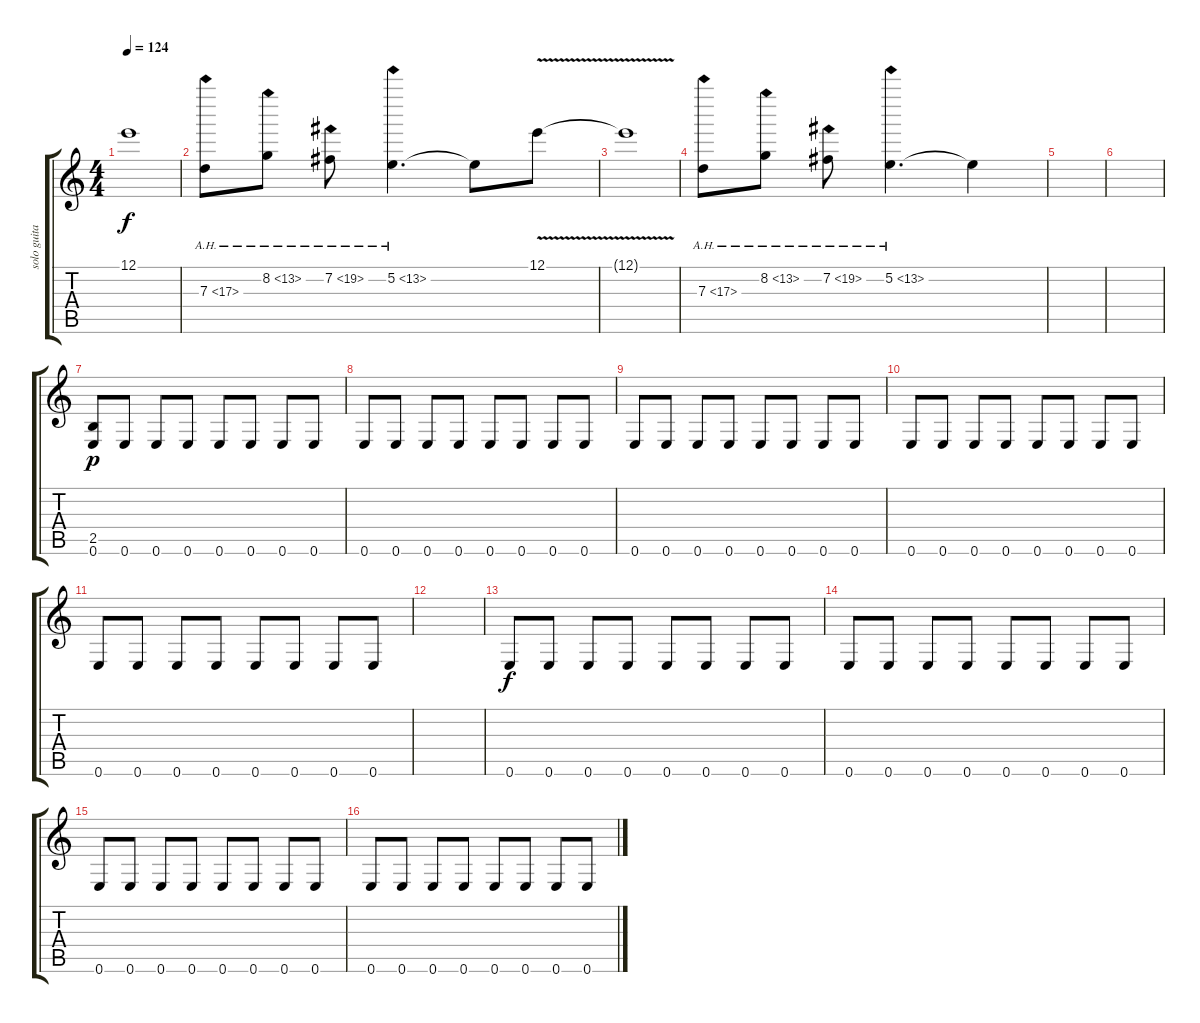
\track ("solo guitar" "solo guita") {instrument overdrivenguitar}
\staff {score tabs}
\tuning (E4 B3 G3 D3 A2 E2) {hide}
\ts (4 4)
\tempo 124
\clef g2
\ks c
12.1{t}.1{dy f} |
7.3{ah 10}.8 8.2{ah 5}.8 7.2{ah 12}.8 5.2{ah 8}.4{d} 5.2{t}.8 12.1{v}.8 |
12.1{t}.1 |
7.3{ah 10}.8 8.2{ah 5}.8 7.2{ah 12}.8 5.2{ah 8}.4{d} 5.2{t}.4 |
|
|
(2.5 0.6).8{dy p} 0.6.8 0.6.8 0.6.8 0.6.8 0.6.8 0.6.8 0.6.8 |
0.6.8 0.6.8 0.6.8 0.6.8 0.6.8 0.6.8 0.6.8 0.6.8 |
0.6.8 0.6.8 0.6.8 0.6.8 0.6.8 0.6.8 0.6.8 0.6.8 |
0.6.8 0.6.8 0.6.8 0.6.8 0.6.8 0.6.8 0.6.8 0.6.8 |
0.6.8 0.6.8 0.6.8 0.6.8 0.6.8 0.6.8 0.6.8 0.6.8 |
|
0.6.8{dy f} 0.6.8 0.6.8 0.6.8 0.6.8 0.6.8 0.6.8 0.6.8 |
0.6.8 0.6.8 0.6.8 0.6.8 0.6.8 0.6.8 0.6.8 0.6.8 |
0.6.8 0.6.8 0.6.8 0.6.8 0.6.8 0.6.8 0.6.8 0.6.8 |
0.6.8 0.6.8 0.6.8 0.6.8 0.6.8 0.6.8 0.6.8 0.6.8
